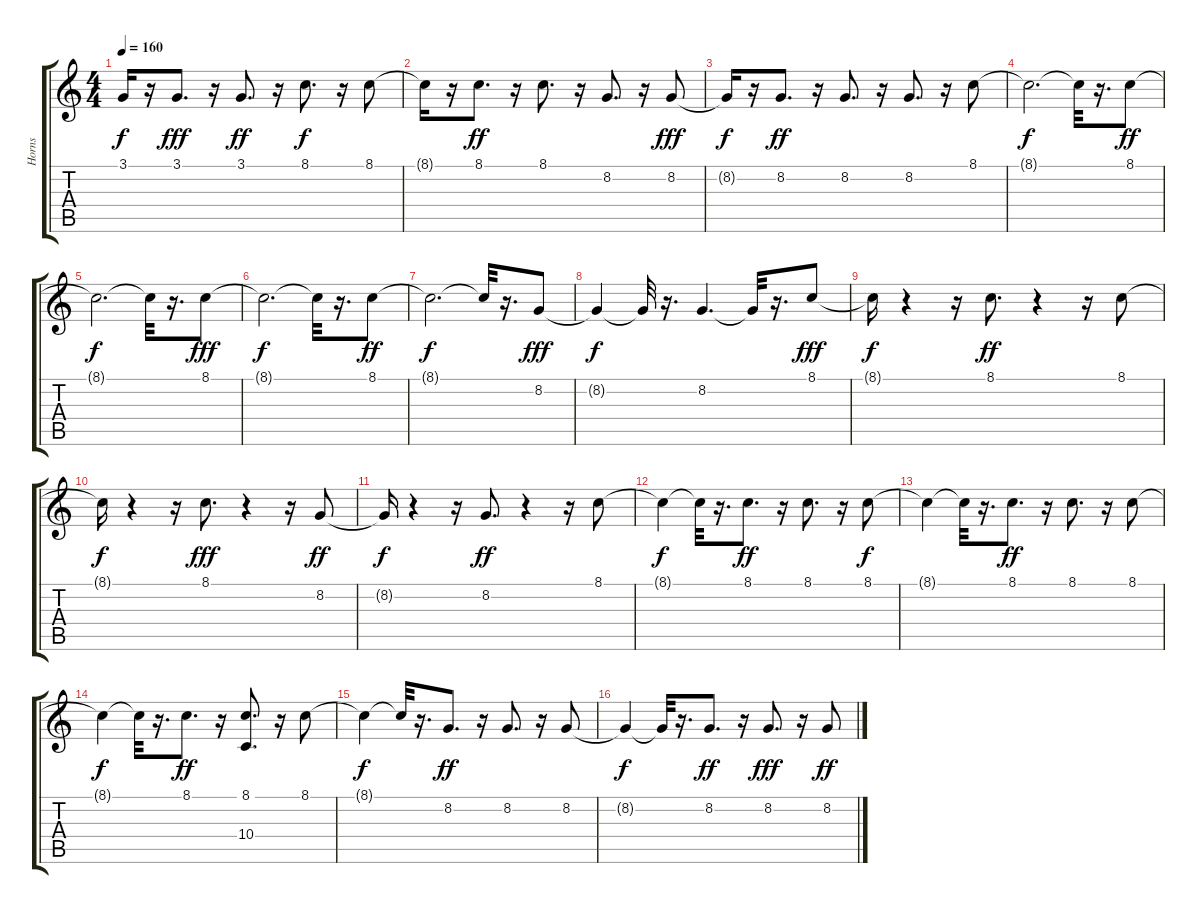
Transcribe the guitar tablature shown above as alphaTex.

\track ("Horns" "Horns") {instrument frenchhorn}
\staff {score tabs}
\tuning (E4 B3 G3 D3 A2 E2) {hide}
\ts (4 4)
\tempo 160
\clef g2
\ks c
3.1{t}.16{dy f} r.16 3.1.8{d dy fff} r.16 3.1.8{d dy ff} r.16 8.1.8{d dy f} r.16 8.1.8 |
8.1{t}.16 r.16 8.1.8{d dy ff} r.16 8.1.8{d} r.16 8.2.8{d} r.16 8.2.8{dy fff} |
8.2{t}.16{dy f} r.16 8.2.8{d dy ff} r.16 8.2.8{d} r.16 8.2.8{d} r.16 8.1.8 |
8.1{t}.2{d dy f} 8.1{t}.32 r.16{d} 8.1.8{dy ff} |
8.1{t}.2{d dy f} 8.1{t}.32 r.16{d} 8.1.8{dy fff} |
8.1{t}.2{d dy f} 8.1{t}.32 r.16{d} 8.1.8{dy ff} |
8.1{t}.2{d dy f} 8.1{t}.32 r.16{d} 8.2.8{dy fff} |
8.2{t}.4{dy f} 8.2{t}.32 r.16{d} 8.2.4{d} 8.2{t}.32 r.16{d} 8.1.8{dy fff} |
8.1{t}.16{dy f} r.4 r.16 8.1.8{d dy ff} r.4 r.16 8.1.8 |
8.1{t}.16{dy f} r.4 r.16 8.1.8{d dy fff} r.4 r.16 8.2.8{dy ff} |
8.2{t}.16{dy f} r.4 r.16 8.2.8{d dy ff} r.4 r.16 8.1.8 |
8.1{t}.4{dy f} 8.1{t}.32 r.16{d} 8.1.8{d dy ff} r.16 8.1.8{d} r.16 8.1.8{dy f} |
8.1{t}.4 8.1{t}.32 r.16{d} 8.1.8{d dy ff} r.16 8.1.8{d} r.16 8.1.8 |
8.1{t}.4{dy f} 8.1{t}.32 r.16{d} 8.1.8{d dy ff} r.16 (8.1 10.4).8{d} r.16 8.1.8 |
8.1{t}.4{dy f} 8.1{t}.32 r.16{d} 8.2.8{d dy ff} r.16 8.2.8{d} r.16 8.2.8 |
8.2{t}.4{dy f} 8.2{t}.32 r.16{d} 8.2.8{d dy ff} r.16 8.2.8{d dy fff} r.16 8.2.8{dy ff}
